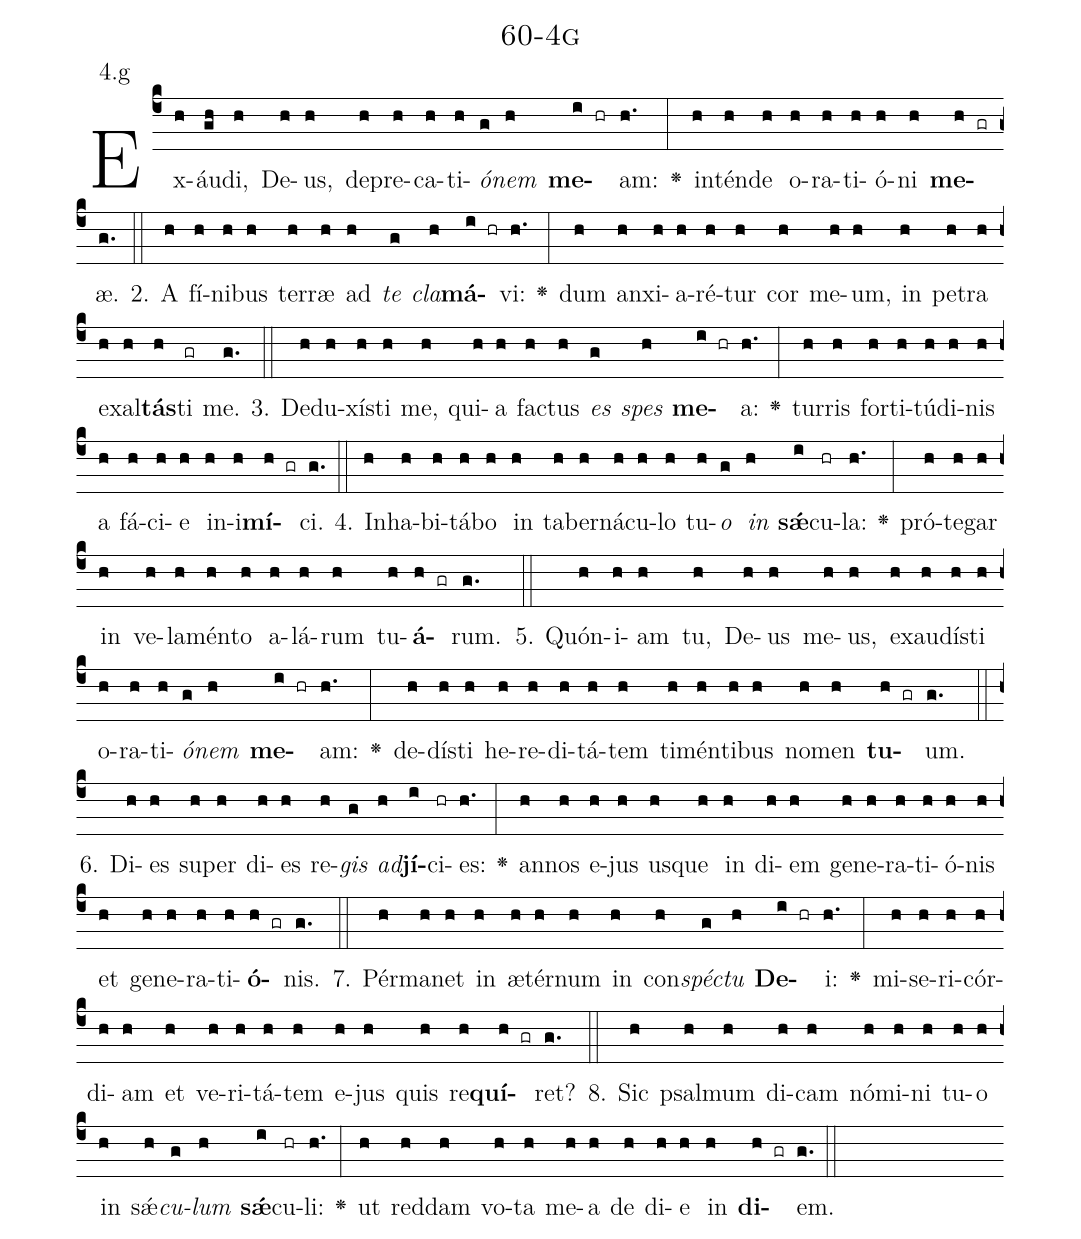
name: 60-4g;
annotation: 4.g;
%%
(c4)Ex(h)áu(gh)di,(h) De(h)us,(h) de(h)pre(h)ca(h)ti(h)<i>ó</i>(g)<i>nem</i>(h) <b>me</b>(i hr)am:(h.) <v>\greheightstar</v>(:) in(h)tén(h)de(h) o(h)ra(h)ti(h)ó(h)ni(h) <b>me</b>(h gr)æ.(g.) (::)
2. A(h) fí(h)ni(h)bus(h) ter(h)ræ(h) ad(h) <i>te</i>(g) <i>cla</i>(h)<b>má</b>(i hr)vi:(h.) <v>\greheightstar</v>(:) dum(h) an(h)xi(h)a(h)ré(h)tur(h) cor(h) me(h)um,(h) in(h) pe(h)tra(h) ex(h)al(h)<b>tás</b>(h)ti(gr) me.(g.) (::)
3. De(h)du(h)xís(h)ti(h) me,(h) qui(h)a(h) fac(h)tus(h) <i>es</i>(g) <i>spes</i>(h) <b>me</b>(i hr)a:(h.) <v>\greheightstar</v>(:) tur(h)ris(h) for(h)ti(h)tú(h)di(h)nis(h) a(h) fá(h)ci(h)e(h) in(h)i(h)<b>mí</b>(h gr)ci.(g.) (::)
4. In(h)ha(h)bi(h)tá(h)bo(h) in(h) ta(h)ber(h)ná(h)cu(h)lo(h) tu(h)<i>o</i>(g) <i>in</i>(h) <b>sǽ</b>(i)cu(hr)la:(h.) <v>\greheightstar</v>(:) pró(h)te(h)gar(h) in(h) ve(h)la(h)mén(h)to(h) a(h)lá(h)rum(h) tu(h)<b>á</b>(h gr)rum.(g.) (::)
5. Quón(h)i(h)am(h) tu,(h) De(h)us(h) me(h)us,(h) ex(h)au(h)dís(h)ti(h) o(h)ra(h)ti(h)<i>ó</i>(g)<i>nem</i>(h) <b>me</b>(i hr)am:(h.) <v>\greheightstar</v>(:) de(h)dís(h)ti(h) he(h)re(h)di(h)tá(h)tem(h) ti(h)mén(h)ti(h)bus(h) no(h)men(h) <b>tu</b>(h gr)um.(g.) (::)
6. Di(h)es(h) su(h)per(h) di(h)es(h) re(h)<i>gis</i>(g) <i>ad</i>(h)<b>jí</b>(i)ci(hr)es:(h.) <v>\greheightstar</v>(:) an(h)nos(h) e(h)jus(h) us(h)que(h) in(h) di(h)em(h) ge(h)ne(h)ra(h)ti(h)ó(h)nis(h) et(h) ge(h)ne(h)ra(h)ti(h)<b>ó</b>(h gr)nis.(g.) (::)
7. Pér(h)ma(h)net(h) in(h) æ(h)tér(h)num(h) in(h) con(h)<i>spéc</i>(g)<i>tu</i>(h) <b>De</b>(i hr)i:(h.) <v>\greheightstar</v>(:) mi(h)se(h)ri(h)cór(h)di(h)am(h) et(h) ve(h)ri(h)tá(h)tem(h) e(h)jus(h) quis(h) re(h)<b>quí</b>(h gr)ret?(g.) (::)
8. Sic(h) psal(h)mum(h) di(h)cam(h) nó(h)mi(h)ni(h) tu(h)o(h) in(h) sǽ(h)<i>cu</i>(g)<i>lum</i>(h) <b>sǽ</b>(i)cu(hr)li:(h.) <v>\greheightstar</v>(:) ut(h) red(h)dam(h) vo(h)ta(h) me(h)a(h) de(h) di(h)e(h) in(h) <b>di</b>(h gr)em.(g.) (::)
